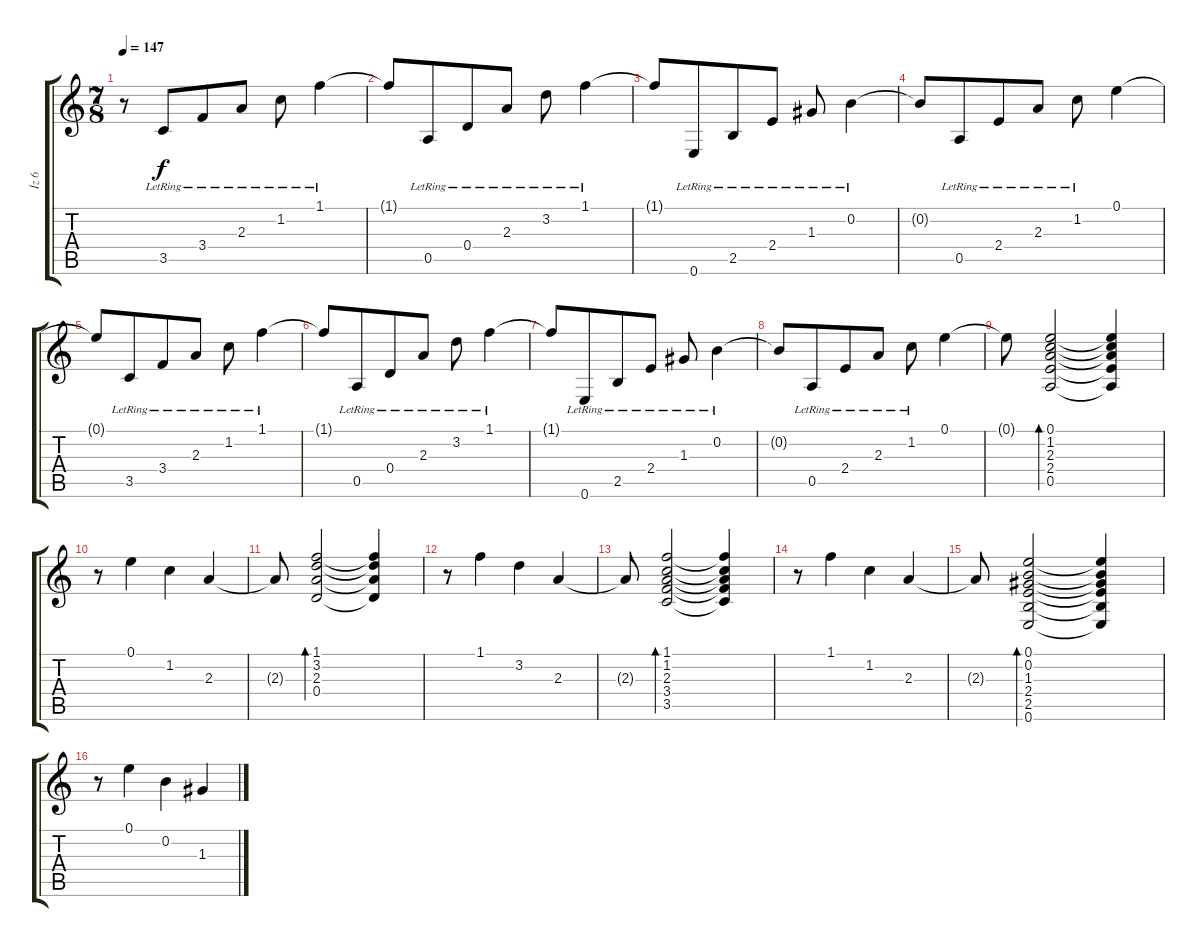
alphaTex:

\track ("İz 6" "İz 6") {instrument electricguitarclean}
\staff {score tabs}
\tuning (E4 B3 G3 D3 A2 E2) {hide}
\ts (7 8)
\tempo 147
\clef g2
\ks c
r.8{dy f} 3.5{lr}.8 3.4{lr}.8 2.3{lr}.8 1.2{lr}.8 1.1{lr}.4 |
1.1{t}.8 0.5{lr}.8 0.4{lr}.8 2.3{lr}.8 3.2{lr}.8 1.1{lr}.4 |
1.1{t}.8 0.6{lr}.8 2.5{lr}.8 2.4{lr}.8 1.3{lr}.8 0.2{lr}.4 |
0.2{t}.8 0.5{lr}.8 2.4{lr}.8 2.3{lr}.8 1.2{lr}.8 0.1.4 |
0.1{t}.8 3.5{lr}.8 3.4{lr}.8 2.3{lr}.8 1.2{lr}.8 1.1{lr}.4 |
1.1{t}.8 0.5{lr}.8 0.4{lr}.8 2.3{lr}.8 3.2{lr}.8 1.1{lr}.4 |
1.1{t}.8 0.6{lr}.8 2.5{lr}.8 2.4{lr}.8 1.3{lr}.8 0.2{lr}.4 |
0.2{t}.8 0.5{lr}.8 2.4{lr}.8 2.3{lr}.8 1.2{lr}.8 0.1.4 |
0.1{t}.8 (0.1 1.2 2.3 2.4 0.5).2{bd 480} (0.1{t} 1.2{t} 2.3{t} 2.4{t} 0.5{t}).4 |
r.8 0.1.4 1.2.4 2.3.4 |
2.3{t}.8 (1.1 3.2 2.3 0.4).2{bd 480} (1.1{t} 3.2{t} 2.3{t} 0.4{t}).4 |
r.8 1.1.4 3.2.4 2.3.4 |
2.3{t}.8 (1.1 1.2 2.3 3.4 3.5).2{bd 480} (1.1{t} 1.2{t} 2.3{t} 3.4{t} 3.5{t}).4 |
r.8 1.1.4 1.2.4 2.3.4 |
2.3{t}.8 (0.1 0.2 1.3 2.4 2.5 0.6).2{bd 480} (0.1{t} 0.2{t} 1.3{t} 2.4{t} 2.5{t} 0.6{t}).4 |
r.8 0.1.4 0.2.4 1.3.4
